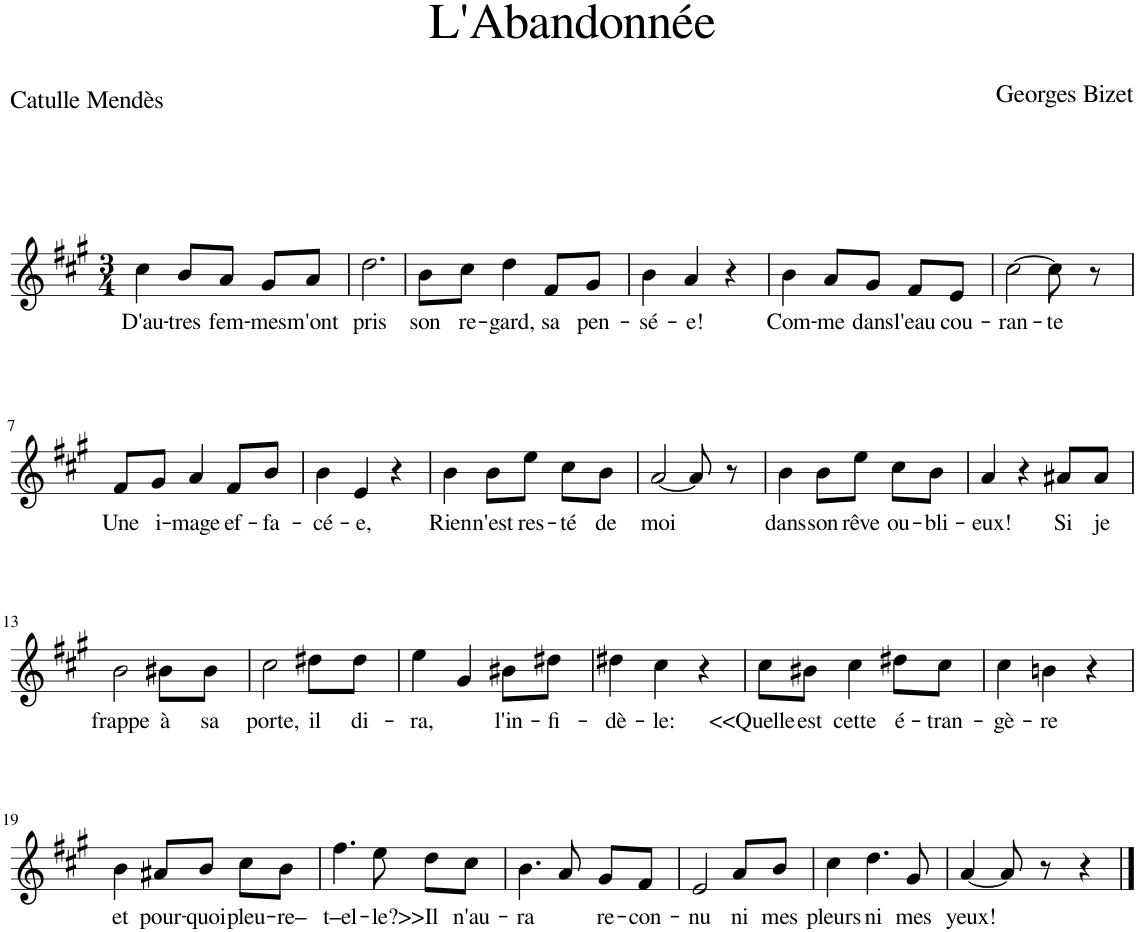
**kern	**text
*part1	*part1
*staff1	*staff1
*I"Piano	*
*I'Pno	*
*clefG2	*
*k[f#c#g#]	*
*M3/4	*
=1	=1
!	!LO:LY:b
4cc#\	D'au-
!	!LO:LY:b
8b/L	-tres
!	!LO:LY:b
8a/J	fem-
!	!LO:LY:b
8g#/L	-mes
!	!LO:LY:b
8a/J	m'ont
=2	=2
!	!LO:LY:b
2.dd\	pris
=3	=3
!	!LO:LY:b
8b\L	son
!	!LO:LY:b
8cc#\J	re-
!	!LO:LY:b
4dd\	-gard,
!	!LO:LY:b
8f#/L	sa
!	!LO:LY:b
8g#/J	pen-
=4	=4
!	!LO:LY:b
4b\	-sé-
!	!LO:LY:b
4a/	-e!
4r	.
=5	=5
!	!LO:LY:b
4b\	Com-
!	!LO:LY:b
8a/L	-me
!	!LO:LY:b
8g#/J	dans
!	!LO:LY:b
8f#/L	l'eau
!	!LO:LY:b
8e/J	cou-
=6	=6
!	!LO:LY:b
[2cc#\	-ran-
!	!LO:LY:b
8cc#\]	-te
8r	.
!!LO:LB:g=z
=7	=7
!	!LO:LY:b
8f#/L	Une
!	!LO:LY:b
8g#/J	i-
!	!LO:LY:b
4a/	-mage
!	!LO:LY:b
8f#/L	ef-
!	!LO:LY:b
8b/J	-fa-
=8	=8
!	!LO:LY:b
4b\	-cé-
!	!LO:LY:b
4e/	-e,
4r	.
=9	=9
!	!LO:LY:b
4b\	Rien
!	!LO:LY:b
8b\L	n'est
!	!LO:LY:b
8ee\J	res-
!	!LO:LY:b
8cc#\L	-té
!	!LO:LY:b
8b\J	de
=10	=10
!	!LO:LY:b
[2a/	moi
8a/]	.
8r	.
=11	=11
!	!LO:LY:b
4b\	dans
!	!LO:LY:b
8b\L	son
!	!LO:LY:b
8ee\J	rêve
!	!LO:LY:b
8cc#\L	ou-
!	!LO:LY:b
8b\J	-bli-
=12	=12
!	!LO:LY:b
4a/	-eux!
4r	.
!	!LO:LY:b
8a#X/L	Si
!	!LO:LY:b
8a#/J	je
!!LO:LB:g=z
=13	=13
!	!LO:LY:b
2b\	frappe
!	!LO:LY:b
8b#X\L	à
!	!LO:LY:b
8b#\J	sa
=14	=14
!	!LO:LY:b
2cc#\	porte,
!	!LO:LY:b
8dd#X\L	il
!	!LO:LY:b
8dd#\J	di-
=15	=15
!	!LO:LY:b
4ee\	-ra,
4g#/	.
!	!LO:LY:b
8b#X\L	l'in-
!	!LO:LY:b
8dd#X\J	-fi-
=16	=16
!	!LO:LY:b
4dd#X\	-dè-
!	!LO:LY:b
4cc#\	-le:
4r	.
=17	=17
!	!LO:LY:b
8cc#\L	<<Quelle
!	!LO:LY:b
8b#X\J	est
!	!LO:LY:b
4cc#\	cette
!	!LO:LY:b
8dd#X\L	é-
!	!LO:LY:b
8cc#\J	-tran-
=18	=18
!	!LO:LY:b
4cc#\	-gè-
!	!LO:LY:b
4bn\	-re
4r	.
!!LO:LB:g=z
=19	=19
!	!LO:LY:b
4b\	et
!	!LO:LY:b
8a#X/L	pour-
!	!LO:LY:b
8b/J	-quoi
!	!LO:LY:b
8cc#\L	pleu-
!	!LO:LY:b
8b\J	-re–
=20	=20
!	!LO:LY:b
4.ff#\	t–el-
!	!LO:LY:b
8ee\	-le?>>
!	!LO:LY:b
8dd\L	Il
!	!LO:LY:b
8cc#\J	n'au-
=21	=21
!	!LO:LY:b
4.b\	-ra
8a/	.
!	!LO:LY:b
8g#/L	re-
!	!LO:LY:b
8f#/J	-con-
=22	=22
!	!LO:LY:b
2e/	-nu
!	!LO:LY:b
8a/L	ni
!	!LO:LY:b
8b/J	mes
=23	=23
!	!LO:LY:b
4cc#\	pleurs
!	!LO:LY:b
4.dd\	ni
!	!LO:LY:b
8g#/	mes
=24	=24
!	!LO:LY:b
[4a/	yeux!
8a/]	.
8r	.
4r	.
==	==
*-	*-
